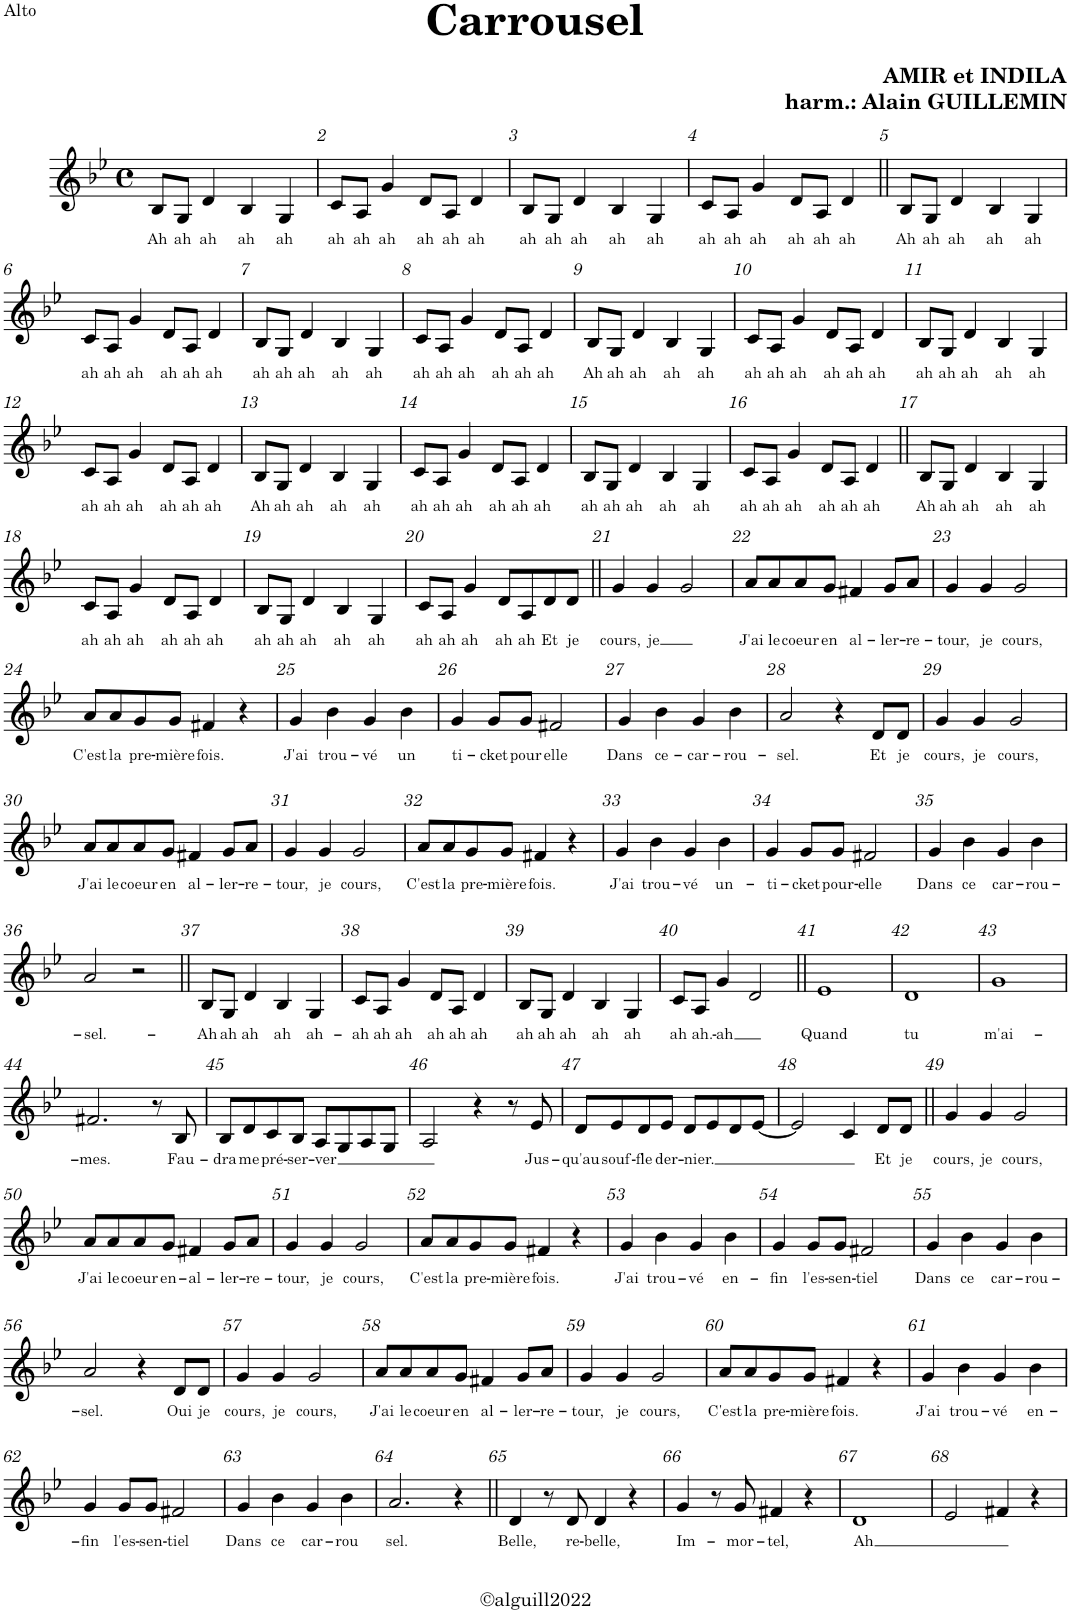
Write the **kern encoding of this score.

**kern	**text
*part1	*part1
*staff1	*staff1
*I"Alto	*
*I'A	*
*clefG2	*
*Trd4c7	*
*k[b-e-]	*
*g:	*
*M4/4	*
*met(c)	*
=1	=1
!	!LO:LY:b
8B-/L	Ah
!	!LO:LY:b
8G/J	ah
!	!LO:LY:b
4d/	ah
!	!LO:LY:b
4B-/	ah
!	!LO:LY:b
4G/	ah
=2	=2
!	!LO:LY:b
8c/L	ah
!	!LO:LY:b
8A/J	ah
!	!LO:LY:b
4g/	ah
!	!LO:LY:b
8d/L	ah
!	!LO:LY:b
8A/J	ah
!	!LO:LY:b
4d/	ah
=3	=3
!	!LO:LY:b
8B-/L	ah
!	!LO:LY:b
8G/J	ah
!	!LO:LY:b
4d/	ah
!	!LO:LY:b
4B-/	ah
!	!LO:LY:b
4G/	ah
=4	=4
!	!LO:LY:b
8c/L	ah
!	!LO:LY:b
8A/J	ah
!	!LO:LY:b
4g/	ah
!	!LO:LY:b
8d/L	ah
!	!LO:LY:b
8A/J	ah
!	!LO:LY:b
4d/	ah
=5||	=5||
!	!LO:LY:b
8B-/L	Ah
!	!LO:LY:b
8G/J	ah
!	!LO:LY:b
4d/	ah
!	!LO:LY:b
4B-/	ah
!	!LO:LY:b
4G/	ah
!!LO:LB:g=z
=6	=6
!	!LO:LY:b
8c/L	ah
!	!LO:LY:b
8A/J	ah
!	!LO:LY:b
4g/	ah
!	!LO:LY:b
8d/L	ah
!	!LO:LY:b
8A/J	ah
!	!LO:LY:b
4d/	ah
=7	=7
!	!LO:LY:b
8B-/L	ah
!	!LO:LY:b
8G/J	ah
!	!LO:LY:b
4d/	ah
!	!LO:LY:b
4B-/	ah
!	!LO:LY:b
4G/	ah
=8	=8
!	!LO:LY:b
8c/L	ah
!	!LO:LY:b
8A/J	ah
!	!LO:LY:b
4g/	ah
!	!LO:LY:b
8d/L	ah
!	!LO:LY:b
8A/J	ah
!	!LO:LY:b
4d/	ah
=9	=9
!	!LO:LY:b
8B-/L	Ah
!	!LO:LY:b
8G/J	ah
!	!LO:LY:b
4d/	ah
!	!LO:LY:b
4B-/	ah
!	!LO:LY:b
4G/	ah
=10	=10
!	!LO:LY:b
8c/L	ah
!	!LO:LY:b
8A/J	ah
!	!LO:LY:b
4g/	ah
!	!LO:LY:b
8d/L	ah
!	!LO:LY:b
8A/J	ah
!	!LO:LY:b
4d/	ah
=11	=11
!	!LO:LY:b
8B-/L	ah
!	!LO:LY:b
8G/J	ah
!	!LO:LY:b
4d/	ah
!	!LO:LY:b
4B-/	ah
!	!LO:LY:b
4G/	ah
!!LO:LB:g=z
=12	=12
!	!LO:LY:b
8c/L	ah
!	!LO:LY:b
8A/J	ah
!	!LO:LY:b
4g/	ah
!	!LO:LY:b
8d/L	ah
!	!LO:LY:b
8A/J	ah
!	!LO:LY:b
4d/	ah
=13	=13
!	!LO:LY:b
8B-/L	Ah
!	!LO:LY:b
8G/J	ah
!	!LO:LY:b
4d/	ah
!	!LO:LY:b
4B-/	ah
!	!LO:LY:b
4G/	ah
=14	=14
!	!LO:LY:b
8c/L	ah
!	!LO:LY:b
8A/J	ah
!	!LO:LY:b
4g/	ah
!	!LO:LY:b
8d/L	ah
!	!LO:LY:b
8A/J	ah
!	!LO:LY:b
4d/	ah
=15	=15
!	!LO:LY:b
8B-/L	ah
!	!LO:LY:b
8G/J	ah
!	!LO:LY:b
4d/	ah
!	!LO:LY:b
4B-/	ah
!	!LO:LY:b
4G/	ah
=16	=16
!	!LO:LY:b
8c/L	ah
!	!LO:LY:b
8A/J	ah
!	!LO:LY:b
4g/	ah
!	!LO:LY:b
8d/L	ah
!	!LO:LY:b
8A/J	ah
!	!LO:LY:b
4d/	ah
=17||	=17||
!	!LO:LY:b
8B-/L	Ah
!	!LO:LY:b
8G/J	ah
!	!LO:LY:b
4d/	ah
!	!LO:LY:b
4B-/	ah
!	!LO:LY:b
4G/	ah
!!LO:LB:g=z
=18	=18
!	!LO:LY:b
8c/L	ah
!	!LO:LY:b
8A/J	ah
!	!LO:LY:b
4g/	ah
!	!LO:LY:b
8d/L	ah
!	!LO:LY:b
8A/J	ah
!	!LO:LY:b
4d/	ah
=19	=19
!	!LO:LY:b
8B-/L	ah
!	!LO:LY:b
8G/J	ah
!	!LO:LY:b
4d/	ah
!	!LO:LY:b
4B-/	ah
!	!LO:LY:b
4G/	ah
=20	=20
!	!LO:LY:b
8c/L	ah
!	!LO:LY:b
8A/J	ah
!	!LO:LY:b
4g/	ah
!	!LO:LY:b
8d/L	ah
!	!LO:LY:b
8A/	ah
!	!LO:LY:b
8d/	Et
!	!LO:LY:b
8d/J	je
=21||	=21||
!	!LO:LY:b
4g/	cours,
!	!LO:LY:b
4g/	je
2g/	.
=22	=22
!	!LO:LY:b
8a/L	J'ai
!	!LO:LY:b
8a/	le
!	!LO:LY:b
8a/	coeur
!	!LO:LY:b
8g/J	en
!	!LO:LY:b
4f#X/	al-
!	!LO:LY:b
8g/L	-ler-
!	!LO:LY:b
8a/J	-re-
=23	=23
!	!LO:LY:b
4g/	-tour,
!	!LO:LY:b
4g/	je
!	!LO:LY:b
2g/	cours,
!!LO:LB:g=z
=24	=24
!	!LO:LY:b
8a/L	C'est
!	!LO:LY:b
8a/	la
!	!LO:LY:b
8g/	pre-
!	!LO:LY:b
8g/J	-mière
!	!LO:LY:b
4f#X/	fois.
4r	.
=25	=25
!	!LO:LY:b
4g/	J'ai
!	!LO:LY:b
4b-\	trou-
!	!LO:LY:b
4g/	-vé
!	!LO:LY:b
4b-\	un
=26	=26
!	!LO:LY:b
4g/	ti-
!	!LO:LY:b
8g/L	-cket
!	!LO:LY:b
8g/J	pour
!	!LO:LY:b
2f#X/	elle
=27	=27
!	!LO:LY:b
4g/	Dans
!	!LO:LY:b
4b-\	ce-
!	!LO:LY:b
4g/	-car-
!	!LO:LY:b
4b-\	-rou-
=28	=28
!	!LO:LY:b
2a/	-sel.
4r	.
!	!LO:LY:b
8d/L	Et
!	!LO:LY:b
8d/J	je
=29	=29
!	!LO:LY:b
4g/	cours,
!	!LO:LY:b
4g/	je
!	!LO:LY:b
2g/	cours,
!!LO:LB:g=z
=30	=30
!	!LO:LY:b
8a/L	J'ai
!	!LO:LY:b
8a/	le
!	!LO:LY:b
8a/	coeur
!	!LO:LY:b
8g/J	en
!	!LO:LY:b
4f#X/	al-
!	!LO:LY:b
8g/L	-ler-
!	!LO:LY:b
8a/J	-re-
=31	=31
!	!LO:LY:b
4g/	-tour,
!	!LO:LY:b
4g/	je
!	!LO:LY:b
2g/	cours,
=32	=32
!	!LO:LY:b
8a/L	C'est
!	!LO:LY:b
8a/	la
!	!LO:LY:b
8g/	pre-
!	!LO:LY:b
8g/J	-mière
!	!LO:LY:b
4f#X/	fois.
4r	.
=33	=33
!	!LO:LY:b
4g/	J'ai
!	!LO:LY:b
4b-\	trou-
!	!LO:LY:b
4g/	-vé
!	!LO:LY:b
4b-\	un-
=34	=34
!	!LO:LY:b
4g/	-ti-
!	!LO:LY:b
8g/L	-cket
!	!LO:LY:b
8g/J	pour-
!	!LO:LY:b
2f#X/	-elle
=35	=35
!	!LO:LY:b
4g/	Dans
!	!LO:LY:b
4b-\	ce
!	!LO:LY:b
4g/	car-
!	!LO:LY:b
4b-\	-rou-
!!LO:LB:g=z
=36	=36
!	!LO:LY:b
2a/	-sel.-
2r	.
=37||	=37||
!	!LO:LY:b
8B-/L	-Ah
!	!LO:LY:b
8G/J	ah
!	!LO:LY:b
4d/	ah
!	!LO:LY:b
4B-/	ah
!	!LO:LY:b
4G/	ah-
=38	=38
!	!LO:LY:b
8c/L	-ah
!	!LO:LY:b
8A/J	ah
!	!LO:LY:b
4g/	ah
!	!LO:LY:b
8d/L	ah
!	!LO:LY:b
8A/J	ah
!	!LO:LY:b
4d/	ah
=39	=39
!	!LO:LY:b
8B-/L	ah
!	!LO:LY:b
8G/J	ah
!	!LO:LY:b
4d/	ah
!	!LO:LY:b
4B-/	ah
!	!LO:LY:b
4G/	ah
=40	=40
!	!LO:LY:b
8c/L	ah
!	!LO:LY:b
8A/J	ah.-
!	!LO:LY:b
4g/	-ah
2d/	.
=41||	=41||
!	!LO:LY:b
1e-	Quand
=42	=42
!	!LO:LY:b
1d	tu
=43	=43
!	!LO:LY:b
1g	m'ai-
!!LO:LB:g=z
=44	=44
!	!LO:LY:b
2.f#X/	-mes.
8r	.
!	!LO:LY:b
8B-/	Fau-
=45	=45
!	!LO:LY:b
8B-/L	-dra
!	!LO:LY:b
8d/	me
!	!LO:LY:b
8c/	pré-
!	!LO:LY:b
8B-/J	-ser-
!	!LO:LY:b
8A/L	-ver
8G/	.
8A/	.
8G/J	.
=46	=46
2A/	.
4r	.
8r	.
!	!LO:LY:b
8e-/	Jus-
=47	=47
!	!LO:LY:b
8d/L	-qu'au
!	!LO:LY:b
8e-/	souf-
!	!LO:LY:b
8d/	-fle
!	!LO:LY:b
8e-/J	der-
!	!LO:LY:b
8d/L	-nier.
8e-/	.
8d/	.
[8e-/J	.
=48	=48
2e-/]	.
4c/	.
!	!LO:LY:b
8d/L	Et
!	!LO:LY:b
8d/J	je
=49||	=49||
!	!LO:LY:b
4g/	cours,
!	!LO:LY:b
4g/	je
!	!LO:LY:b
2g/	cours,
!!LO:LB:g=z
=50	=50
!	!LO:LY:b
8a/L	J'ai
!	!LO:LY:b
8a/	le
!	!LO:LY:b
8a/	coeur
!	!LO:LY:b
8g/J	en-
!	!LO:LY:b
4f#X/	-al-
!	!LO:LY:b
8g/L	-ler-
!	!LO:LY:b
8a/J	-re-
=51	=51
!	!LO:LY:b
4g/	-tour,
!	!LO:LY:b
4g/	je
!	!LO:LY:b
2g/	cours,
=52	=52
!	!LO:LY:b
8a/L	C'est
!	!LO:LY:b
8a/	la
!	!LO:LY:b
8g/	pre-
!	!LO:LY:b
8g/J	-mière
!	!LO:LY:b
4f#X/	fois.
4r	.
=53	=53
!	!LO:LY:b
4g/	J'ai
!	!LO:LY:b
4b-\	trou-
!	!LO:LY:b
4g/	-vé
!	!LO:LY:b
4b-\	en-
=54	=54
!	!LO:LY:b
4g/	-fin
!	!LO:LY:b
8g/L	l'es-
!	!LO:LY:b
8g/J	-sen-
!	!LO:LY:b
2f#X/	-tiel
=55	=55
!	!LO:LY:b
4g/	Dans
!	!LO:LY:b
4b-\	ce
!	!LO:LY:b
4g/	car-
!	!LO:LY:b
4b-\	-rou-
!!LO:LB:g=z
=56	=56
!	!LO:LY:b
2a/	-sel.
4r	.
!	!LO:LY:b
8d/L	Oui
!	!LO:LY:b
8d/J	je
=57	=57
!	!LO:LY:b
4g/	cours,
!	!LO:LY:b
4g/	je
!	!LO:LY:b
2g/	cours,
=58	=58
!	!LO:LY:b
8a/L	J'ai
!	!LO:LY:b
8a/	le
!	!LO:LY:b
8a/	coeur
!	!LO:LY:b
8g/J	en
!	!LO:LY:b
4f#X/	al-
!	!LO:LY:b
8g/L	-ler-
!	!LO:LY:b
8a/J	-re-
=59	=59
!	!LO:LY:b
4g/	-tour,
!	!LO:LY:b
4g/	je
!	!LO:LY:b
2g/	cours,
=60	=60
!	!LO:LY:b
8a/L	C'est
!	!LO:LY:b
8a/	la
!	!LO:LY:b
8g/	pre-
!	!LO:LY:b
8g/J	-mière
!	!LO:LY:b
4f#X/	fois.
4r	.
=61	=61
!	!LO:LY:b
4g/	J'ai
!	!LO:LY:b
4b-\	trou-
!	!LO:LY:b
4g/	-vé
!	!LO:LY:b
4b-\	en-
!!LO:LB:g=z
=62	=62
!	!LO:LY:b
4g/	-fin
!	!LO:LY:b
8g/L	l'es-
!	!LO:LY:b
8g/J	-sen-
!	!LO:LY:b
2f#X/	-tiel
=63	=63
!	!LO:LY:b
4g/	Dans
!	!LO:LY:b
4b-\	ce
!	!LO:LY:b
4g/	car-
!	!LO:LY:b
4b-\	-rou
=64	=64
!	!LO:LY:b
2.a/	sel.
4r	.
=65||	=65||
!	!LO:LY:b
4d/	Belle,
8r	.
!	!LO:LY:b
8d/	re-
!	!LO:LY:b
4d/	-belle,
4r	.
=66	=66
!	!LO:LY:b
4g/	Im-
8r	.
!	!LO:LY:b
8g/	-mor-
!	!LO:LY:b
4f#X/	-tel,
4r	.
=67	=67
!	!LO:LY:b
1d	Ah
=68	=68
2e-/	.
4f#X/	.
4r	.
=	=
*-	*-
